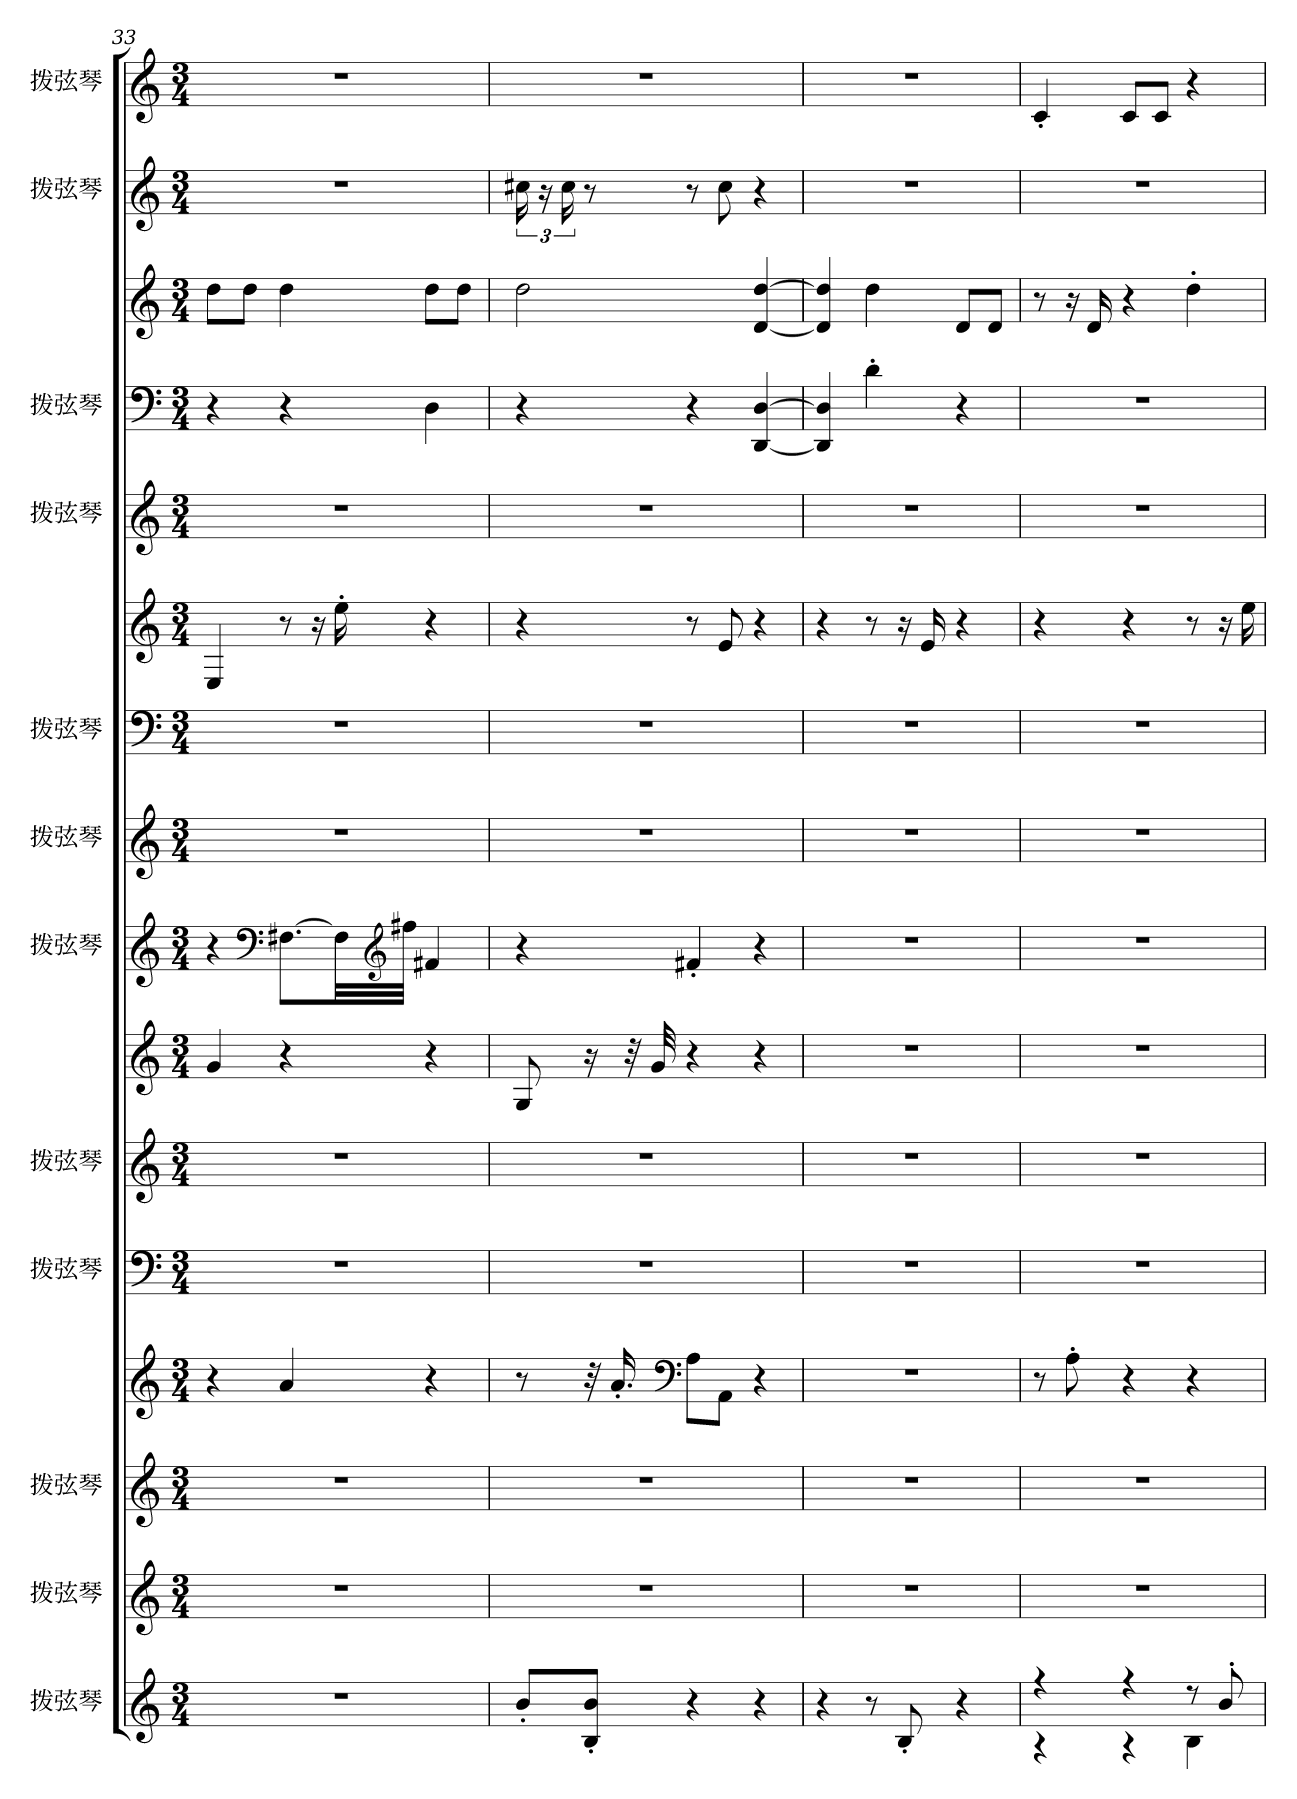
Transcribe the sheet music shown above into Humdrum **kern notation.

**kern	**kern	**kern	**kern	**kern	**kern	**kern	**kern	**kern	**kern	**kern	**kern	**kern	**kern	**kern	**kern
*part12	*part11	*part10	*part10	*part9	*part8	*part8	*part7	*part6	*part5	*part5	*part4	*part3	*part3	*part2	*part1
*staff16	*staff15	*staff14	*staff13	*staff12	*staff11	*staff10	*staff9	*staff8	*staff7	*staff6	*staff5	*staff4	*staff3	*staff2	*staff1
*I"拨弦琴	*I"拨弦琴	*I"拨弦琴	*	*I"拨弦琴	*I"拨弦琴	*	*I"拨弦琴	*I"拨弦琴	*I"拨弦琴	*	*I"拨弦琴	*I"拨弦琴	*	*I"拨弦琴	*I"拨弦琴
*clefG2	*clefG2	*clefG2	*clefG2	*clefF4	*clefG2	*clefG2	*clefG2	*clefG2	*clefF4	*clefG2	*clefG2	*clefF4	*clefG2	*clefG2	*clefG2
*k[]	*k[]	*k[]	*k[]	*k[]	*k[]	*k[]	*k[]	*k[]	*k[]	*k[]	*k[]	*k[]	*k[]	*k[]	*k[]
*M3/4	*M3/4	*M3/4	*M3/4	*M3/4	*M3/4	*M3/4	*M3/4	*M3/4	*M3/4	*M3/4	*M3/4	*M3/4	*M3/4	*M3/4	*M3/4
=33	=33	=33	=33	=33	=33	=33	=33	=33	=33	=33	=33	=33	=33	=33	=33
2.r	2.r	2.r	4r	2.r	2.r	4g/	4r	2.r	2.r	4E/	2.r	4r	8dd\L	2.r	2.r
.	.	.	.	.	.	.	.	.	.	.	.	.	8dd\J	.	.
*	*	*	*	*	*	*	*clefF4	*	*	*	*	*	*	*	*
.	.	.	4a/	.	.	4r	[8.F#X\L	.	.	8r	.	4r	4dd\	.	.
.	.	.	.	.	.	.	.	.	.	16r	.	.	.	.	.
.	.	.	.	.	.	.	32F#\LL]	.	.	16ee'\	.	.	.	.	.
*	*	*	*	*	*	*	*clefG2	*	*	*	*	*	*	*	*
.	.	.	.	.	.	.	32ff#X\JJJ	.	.	.	.	.	.	.	.
.	.	.	4r	.	.	4r	4f#X/	.	.	4r	.	4D\	8dd\L	.	.
.	.	.	.	.	.	.	.	.	.	.	.	.	8dd\J	.	.
!!LO:PB:g=z
=34	=34	=34	=34	=34	=34	=34	=34	=34	=34	=34	=34	=34	=34	=34	=34
8b'/L	2.r	2.r	8r	2.r	2.r	8G/	4r	2.r	2.r	4r	2.r	4r	2dd\	24cc#X\	2.r
.	.	.	.	.	.	.	.	.	.	.	.	.	.	24r	.
.	.	.	.	.	.	.	.	.	.	.	.	.	.	24cc#\	.
8B/' 8b/'J	.	.	32r	.	.	16r	.	.	.	.	.	.	.	8r	.
.	.	.	16.a'/	.	.	.	.	.	.	.	.	.	.	.	.
.	.	.	.	.	.	32r	.	.	.	.	.	.	.	.	.
.	.	.	.	.	.	32g/	.	.	.	.	.	.	.	.	.
*	*	*	*clefF4	*	*	*	*	*	*	*	*	*	*	*	*
4r	.	.	8A\L	.	.	4r	4f#X'/	.	.	8r	.	4r	.	8r	.
.	.	.	8AA\J	.	.	.	.	.	.	8e/	.	.	.	8cc#\	.
4r	.	.	4r	.	.	4r	4r	.	.	4r	.	[4DD/ [4D/	[4d/ [4dd/	4r	.
=35	=35	=35	=35	=35	=35	=35	=35	=35	=35	=35	=35	=35	=35	=35	=35
4r	2.r	2.r	2.r	2.r	2.r	2.r	2.r	2.r	2.r	4r	2.r	4DD/] 4D/]	4d/] 4dd/]	2.r	2.r
8r	.	.	.	.	.	.	.	.	.	8r	.	4d'\	4dd\	.	.
8B'/	.	.	.	.	.	.	.	.	.	16r	.	.	.	.	.
.	.	.	.	.	.	.	.	.	.	16e/	.	.	.	.	.
4r	.	.	.	.	.	.	.	.	.	4r	.	4r	8d/L	.	.
.	.	.	.	.	.	.	.	.	.	.	.	.	8d/J	.	.
=36	=36	=36	=36	=36	=36	=36	=36	=36	=36	=36	=36	=36	=36	=36	=36
*^	*	*	*	*	*	*	*	*	*	*	*	*	*	*	*
4r	4r	2.r	2.r	8r	2.r	2.r	2.r	2.r	2.r	2.r	4r	2.r	2.r	8r	2.r	4c'/
.	.	.	.	8A'\	.	.	.	.	.	.	.	.	.	16r	.	.
.	.	.	.	.	.	.	.	.	.	.	.	.	.	16d/	.	.
4r	4r	.	.	4r	.	.	.	.	.	.	4r	.	.	4r	.	8c/L
.	.	.	.	.	.	.	.	.	.	.	.	.	.	.	.	8c/J
8r	4B\	.	.	4r	.	.	.	.	.	.	8r	.	.	4dd'\	.	4r
8b'/	.	.	.	.	.	.	.	.	.	.	16r	.	.	.	.	.
.	.	.	.	.	.	.	.	.	.	.	16ee\	.	.	.	.	.
*v	*v	*	*	*	*	*	*	*	*	*	*	*	*	*	*	*
=	=	=	=	=	=	=	=	=	=	=	=	=	=	=	=
*-	*-	*-	*-	*-	*-	*-	*-	*-	*-	*-	*-	*-	*-	*-	*-
